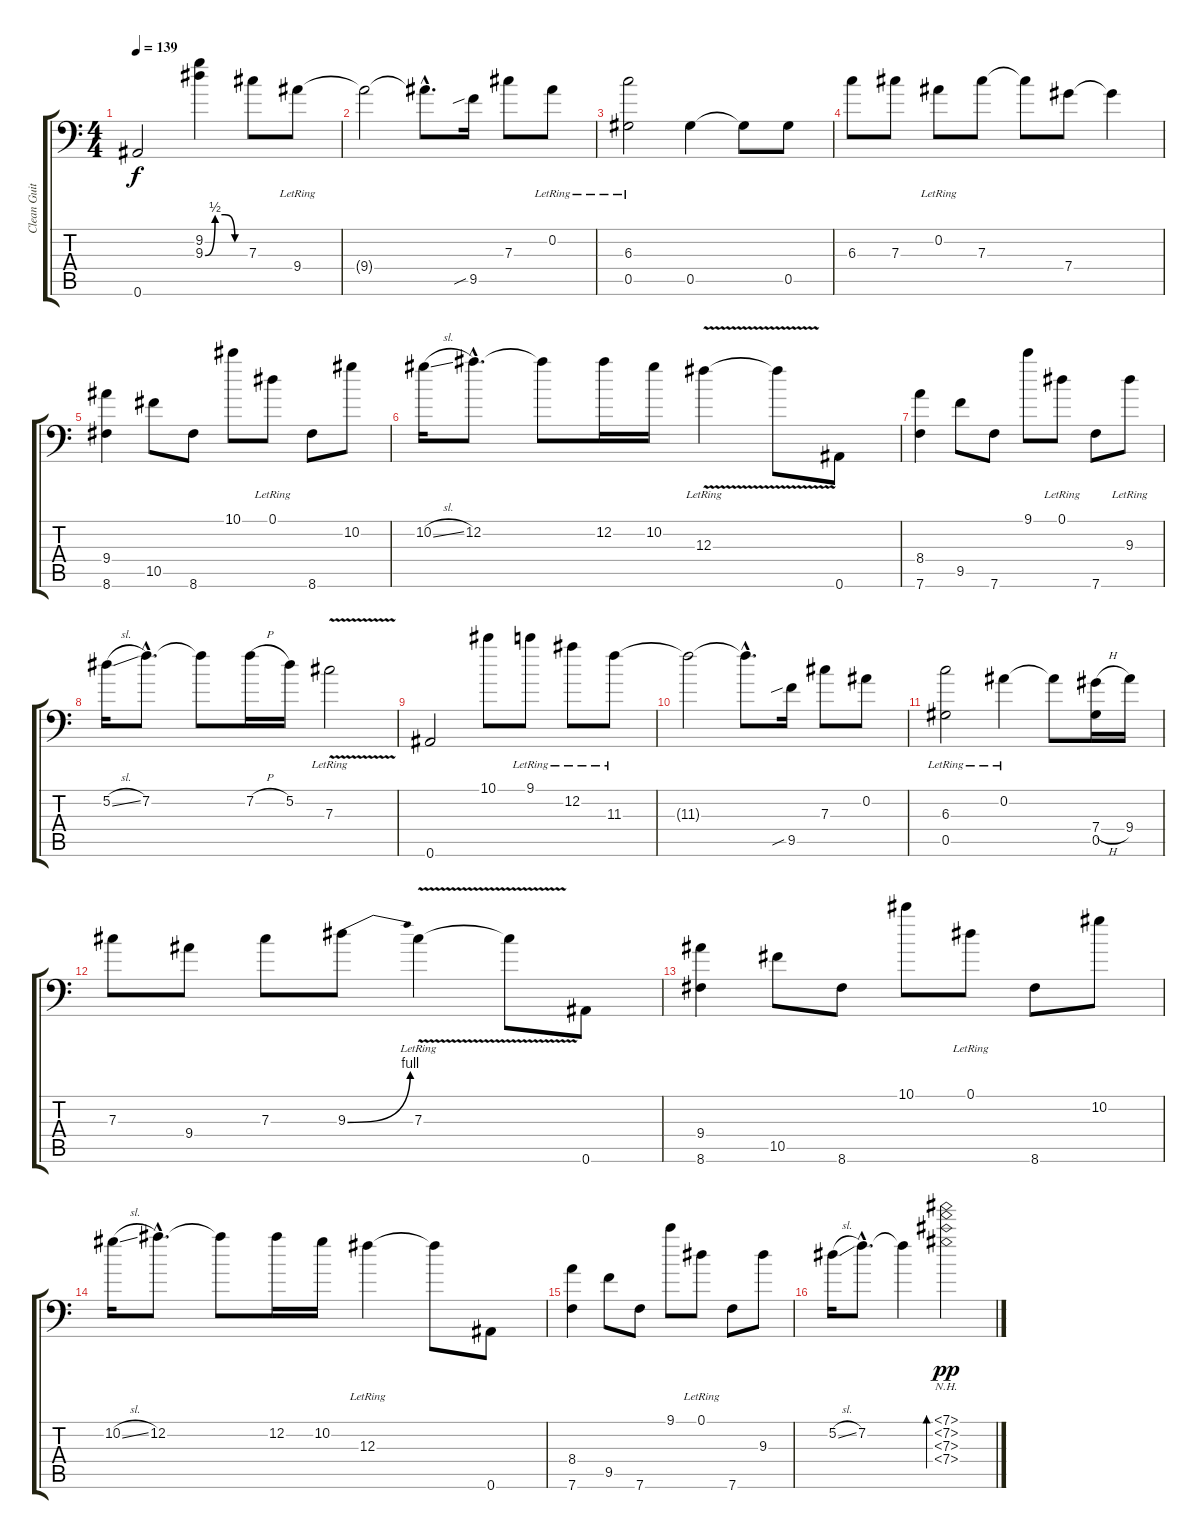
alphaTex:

\track ("Clean Guitar" "Clean Guit") {instrument electricguitarjazz}
\staff {score tabs}
\tuning (Eb4 Bb3 Gb3 Db3 Ab2 Bb1) {hide}
\ts (4 4)
\tempo 139
\clef f4
\ks c
0.6.2{dy f instrument electricguitarjazz} (9.2 9.3{be (custom 0 0 15 2 30 2 45 0 60 0)}).4 7.3.8 9.4{lr}.8 |
9.4{t}.2 9.4{hac t}.8{d} 9.5{sib}.16 7.3.8 0.2{lr}.8 |
(6.3{lr} 0.5).2 0.5.4 0.5{t}.8 0.5.8 |
6.3.8 7.3.8 0.2{lr}.8 7.3.8 7.3{t}.8 7.4.8 7.4{t}.4 |
(9.4 8.6).4 10.5.8 8.6.8 10.1.8 0.1{lr}.8 8.6.8 10.2.8 |
10.2{sl}.16 12.2{hac}.8{d} 12.2{t}.8 12.2.16 10.2.16 12.3{v lr}.4 12.3{t}.8 0.6.8 |
(8.4 7.6).4 9.5.8 7.6.8 9.1.8 0.1{lr}.8 7.6.8 9.3{lr}.8 |
5.2{sl}.16 7.2{hac}.8{d} 7.2{t}.8 7.2{h}.16 5.2.16 7.3{v lr}.2 |
0.6.2 10.1.8 9.1{lr}.8 12.2{lr}.8 11.3{lr}.8 |
11.3{t}.2 11.3{hac t}.8{d} 9.5{sib}.16 7.3.8 0.2.8 |
(6.3{lr} 0.5).2 0.2{lr}.4 0.2{t}.8 (7.4{h} 0.5).16 9.4.16 |
7.3.8 9.4.8 7.3.8 9.3{be (bend 0 0 60 4)}.8 7.3{v lr}.4 7.3{t}.8 0.6.8 |
(9.4 8.6).4 10.5.8 8.6.8 10.1.8 0.1{lr}.8 8.6.8 10.2.8 |
10.2{sl}.16 12.2{hac}.8{d} 12.2{t}.8 12.2.16 10.2.16 12.3{lr}.4 12.3{t}.8 0.6.8 |
(8.4 7.6).4 9.5.8 7.6.8 9.1.8 0.1{lr}.8 7.6.8 9.3.8 |
5.2{sl}.16 7.2{hac}.8{d} 7.2{t}.4 (7.1{nh} 7.2{nh} 7.3{nh} 7.4{nh}).2{bd 240 dy pp}
